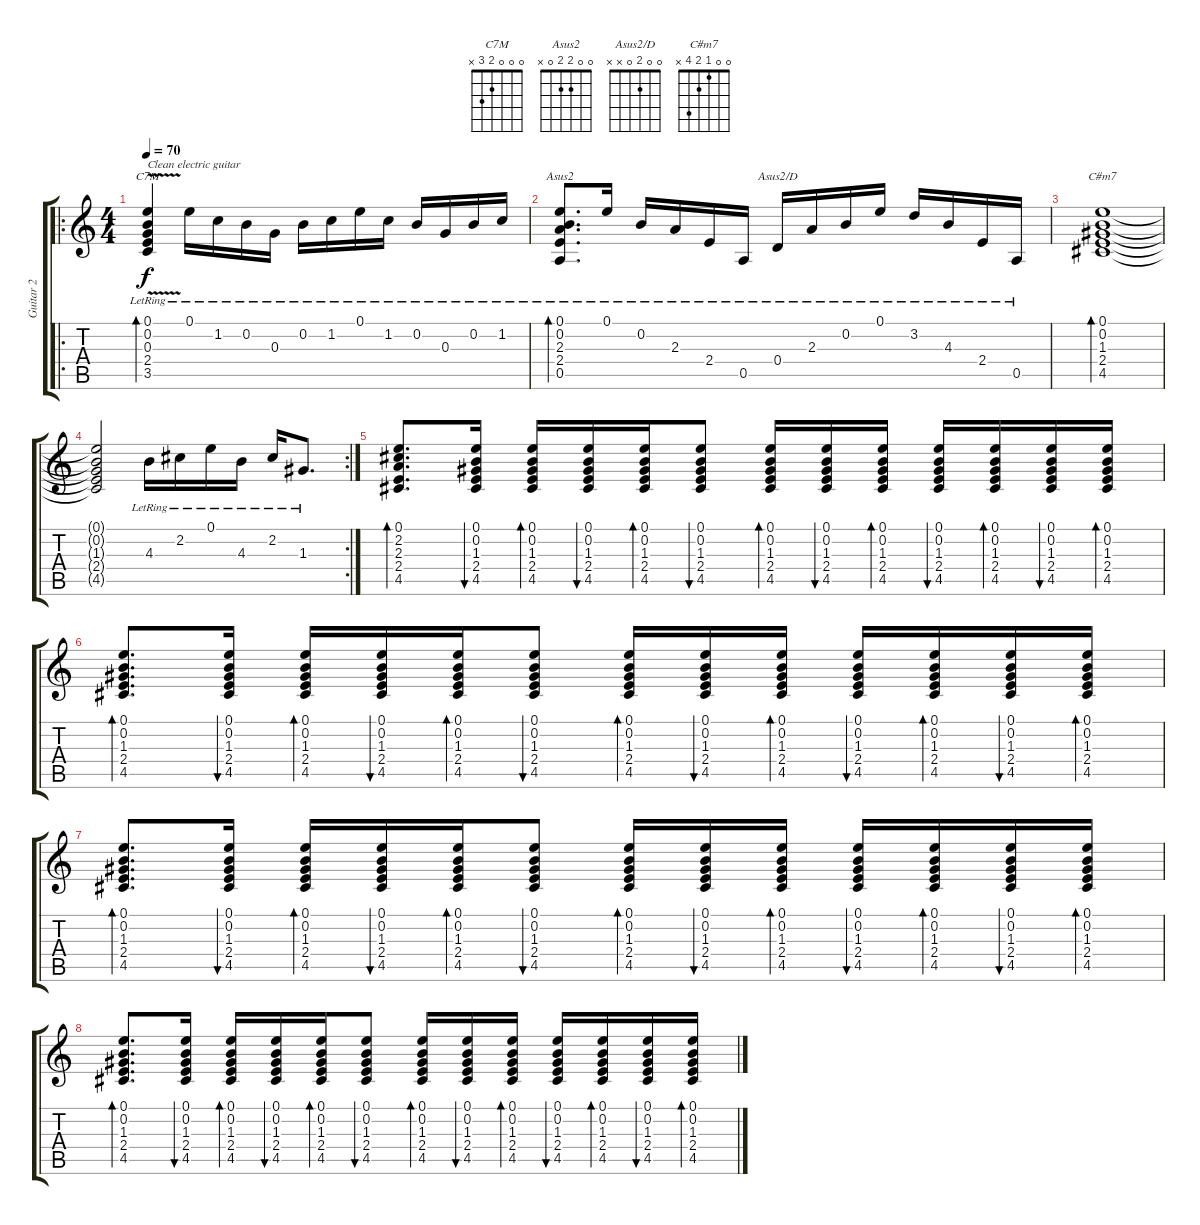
\track ("Guitar 2" "Guitar 2") {instrument acousticguitarsteel}
\staff {score tabs}
\tuning (E4 B3 G3 D3 A2 E2) {hide}
\chord ("C7M" 0 0 0 2 3 x)
\chord ("Asus2" 0 0 2 2 0 x)
\chord ("Asus2/D" 0 0 2 0 x x)
\chord ("C#m7" 0 0 1 2 4 x)
\ro
\ts (4 4)
\tempo 70
\clef g2
\ks c
(0.1{lr} 0.2{lr} 0.3{lr} 2.4{v lr} 3.5{lr}).4{bd 480 ch "C7M" txt "Clean electric guitar" dy f volume 10 instrument electricguitarclean} 0.1{lr}.16 1.2{lr}.16 0.2{lr}.16 0.3{lr}.16 0.2{lr}.16 1.2{lr}.16 0.1{lr}.16 1.2{lr}.16 0.2{lr}.16 0.3{lr}.16 0.2{lr}.16 1.2{lr}.16 |
(0.1{lr} 0.2{lr} 2.3{lr} 2.4{lr} 0.5{lr}).8{d bd 480 ch "Asus2"} 0.1{lr}.16 0.2{lr}.16 2.3{lr}.16 2.4{lr}.16 0.5{lr}.16 0.4{lr}.16{ch "Asus2/D"} 2.3{lr}.16 0.2{lr}.16 0.1{lr}.16 3.2{lr}.16 4.3{lr}.16 2.4{lr}.16 0.5{lr}.16 |
(0.1 0.2 1.3 2.4 4.5).1{bd 60 ch "C#m7"} |
\rc 2
(0.1{t} 0.2{t} 1.3{t} 2.4{t} 4.5{t}).2 4.3{lr}.16 2.2{lr}.16 0.1{lr}.16 4.3{lr}.16 2.2{lr}.16 1.3{lr}.8{d} |
(0.1 2.2 2.3 2.4 4.5).8{d bd 60} (0.1 0.2 1.3 2.4 4.5).16{bu 60} (0.1 0.2 1.3 2.4 4.5).16{bd 60} (0.1 0.2 1.3 2.4 4.5).16{bu 60} (0.1 0.2 1.3 2.4 4.5).16{bd 60} (0.1 0.2 1.3 2.4 4.5).8{bu 60} (0.1 0.2 1.3 2.4 4.5).16{bd 60} (0.1 0.2 1.3 2.4 4.5).16{bu 60} (0.1 0.2 1.3 2.4 4.5).16{bd 60} (0.1 0.2 1.3 2.4 4.5).16{bu 60} (0.1 0.2 1.3 2.4 4.5).16{bd 60} (0.1 0.2 1.3 2.4 4.5).16{bu 60} (0.1 0.2 1.3 2.4 4.5).16{bd 60} |
(0.1 0.2 1.3 2.4 4.5).8{d bd 60} (0.1 0.2 1.3 2.4 4.5).16{bu 60} (0.1 0.2 1.3 2.4 4.5).16{bd 60} (0.1 0.2 1.3 2.4 4.5).16{bu 60} (0.1 0.2 1.3 2.4 4.5).16{bd 60} (0.1 0.2 1.3 2.4 4.5).8{bu 60} (0.1 0.2 1.3 2.4 4.5).16{bd 60} (0.1 0.2 1.3 2.4 4.5).16{bu 60} (0.1 0.2 1.3 2.4 4.5).16{bd 60} (0.1 0.2 1.3 2.4 4.5).16{bu 60} (0.1 0.2 1.3 2.4 4.5).16{bd 60} (0.1 0.2 1.3 2.4 4.5).16{bu 60} (0.1 0.2 1.3 2.4 4.5).16{bd 60} |
(0.1 0.2 1.3 2.4 4.5).8{d bd 60} (0.1 0.2 1.3 2.4 4.5).16{bu 60} (0.1 0.2 1.3 2.4 4.5).16{bd 60} (0.1 0.2 1.3 2.4 4.5).16{bu 60} (0.1 0.2 1.3 2.4 4.5).16{bd 60} (0.1 0.2 1.3 2.4 4.5).8{bu 60} (0.1 0.2 1.3 2.4 4.5).16{bd 60} (0.1 0.2 1.3 2.4 4.5).16{bu 60} (0.1 0.2 1.3 2.4 4.5).16{bd 60} (0.1 0.2 1.3 2.4 4.5).16{bu 60} (0.1 0.2 1.3 2.4 4.5).16{bd 60} (0.1 0.2 1.3 2.4 4.5).16{bu 60} (0.1 0.2 1.3 2.4 4.5).16{bd 60} |
(0.1 0.2 1.3 2.4 4.5).8{d bd 60} (0.1 0.2 1.3 2.4 4.5).16{bu 60} (0.1 0.2 1.3 2.4 4.5).16{bd 60} (0.1 0.2 1.3 2.4 4.5).16{bu 60} (0.1 0.2 1.3 2.4 4.5).16{bd 60} (0.1 0.2 1.3 2.4 4.5).8{bu 60} (0.1 0.2 1.3 2.4 4.5).16{bd 60} (0.1 0.2 1.3 2.4 4.5).16{bu 60} (0.1 0.2 1.3 2.4 4.5).16{bd 60} (0.1 0.2 1.3 2.4 4.5).16{bu 60} (0.1 0.2 1.3 2.4 4.5).16{bd 60} (0.1 0.2 1.3 2.4 4.5).16{bu 60} (0.1 0.2 1.3 2.4 4.5).16{bd 60}
